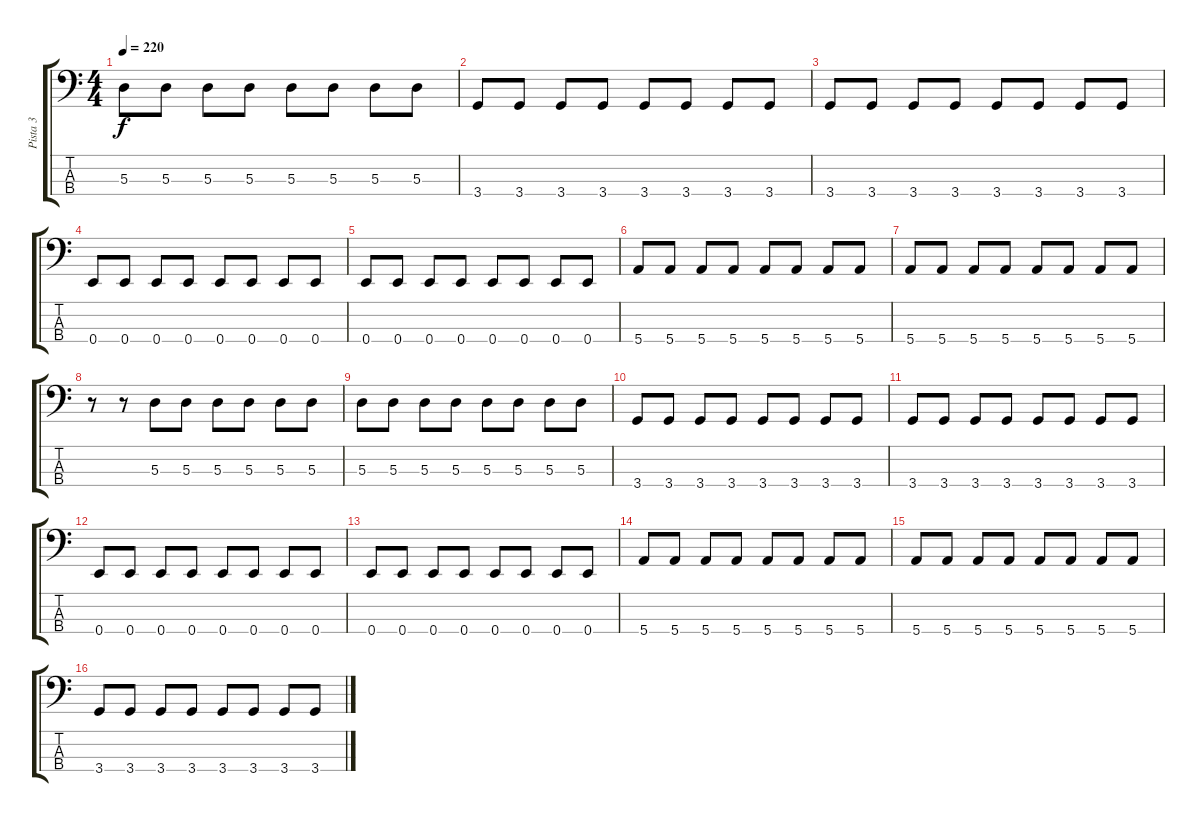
\track ("Pista 3" "Pista 3") {instrument electricbassfinger}
\staff {score tabs}
\tuning (G2 D2 A1 E1) {hide}
\ts (4 4)
\tempo 220
\clef f4
\ks c
5.3.8{dy f} 5.3.8 5.3.8 5.3.8 5.3.8 5.3.8 5.3.8 5.3.8 |
3.4.8 3.4.8 3.4.8 3.4.8 3.4.8 3.4.8 3.4.8 3.4.8 |
3.4.8 3.4.8 3.4.8 3.4.8 3.4.8 3.4.8 3.4.8 3.4.8 |
0.4.8 0.4.8 0.4.8 0.4.8 0.4.8 0.4.8 0.4.8 0.4.8 |
0.4.8 0.4.8 0.4.8 0.4.8 0.4.8 0.4.8 0.4.8 0.4.8 |
5.4.8 5.4.8 5.4.8 5.4.8 5.4.8 5.4.8 5.4.8 5.4.8 |
5.4.8 5.4.8 5.4.8 5.4.8 5.4.8 5.4.8 5.4.8 5.4.8 |
r.8 r.8 5.3.8 5.3.8 5.3.8 5.3.8 5.3.8 5.3.8 |
5.3.8 5.3.8 5.3.8 5.3.8 5.3.8 5.3.8 5.3.8 5.3.8 |
3.4.8 3.4.8 3.4.8 3.4.8 3.4.8 3.4.8 3.4.8 3.4.8 |
3.4.8 3.4.8 3.4.8 3.4.8 3.4.8 3.4.8 3.4.8 3.4.8 |
0.4.8 0.4.8 0.4.8 0.4.8 0.4.8 0.4.8 0.4.8 0.4.8 |
0.4.8 0.4.8 0.4.8 0.4.8 0.4.8 0.4.8 0.4.8 0.4.8 |
5.4.8 5.4.8 5.4.8 5.4.8 5.4.8 5.4.8 5.4.8 5.4.8 |
5.4.8 5.4.8 5.4.8 5.4.8 5.4.8 5.4.8 5.4.8 5.4.8 |
3.4.8 3.4.8 3.4.8 3.4.8 3.4.8 3.4.8 3.4.8 3.4.8
